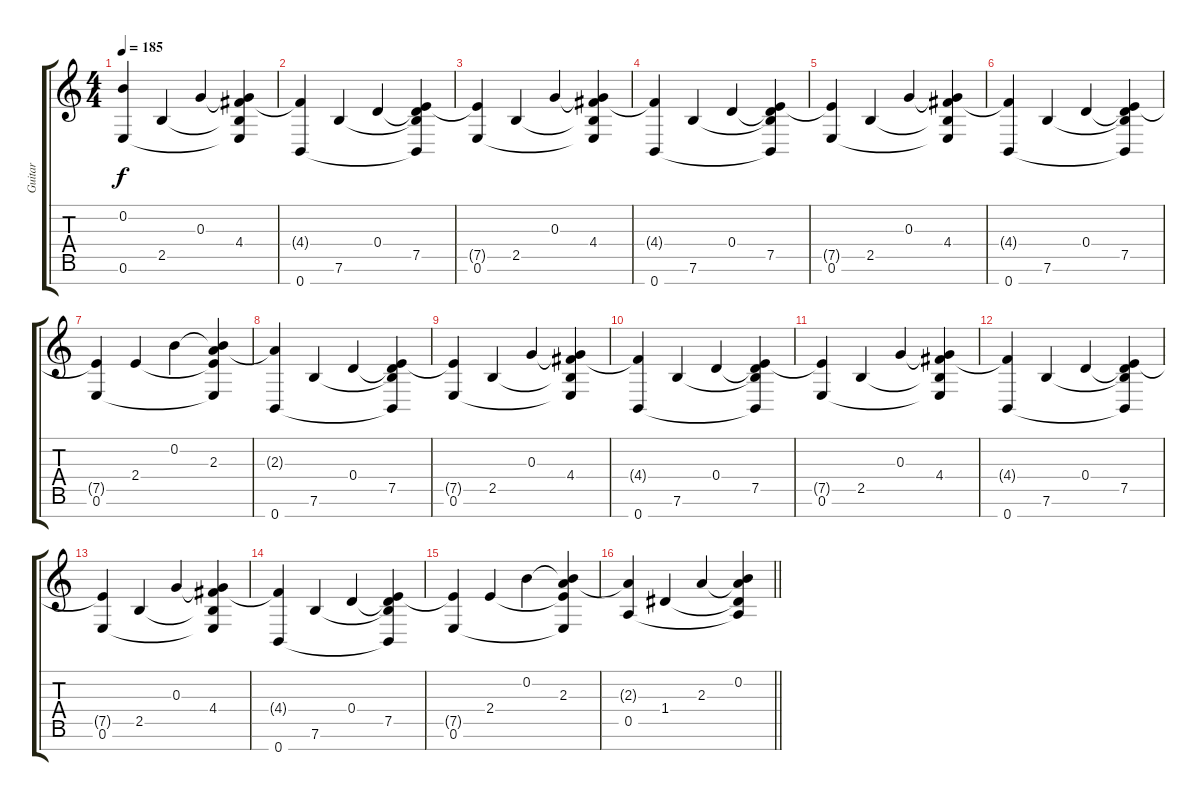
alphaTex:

\track ("Guitar" "Guitar") {instrument distortionguitar}
\staff {score tabs}
\tuning (E4 B3 G3 D3 A2 E2 B1) {hide}
\ts (4 4)
\tempo 185
\clef g2
\ks c
(0.2{t} 0.6).4{dy f} 2.5.4 0.3.4 (0.3{t} 4.4 2.5{t} 0.6{t}).4 |
(4.4{t} 0.7).4 7.6.4 0.4.4 (0.4{t} 7.5 7.6{t} 0.7{t}).4 |
(7.5{t} 0.6).4 2.5.4 0.3.4 (0.3{t} 4.4 2.5{t} 0.6{t}).4 |
(4.4{t} 0.7).4 7.6.4 0.4.4 (0.4{t} 7.5 7.6{t} 0.7{t}).4 |
(7.5{t} 0.6).4 2.5.4 0.3.4 (0.3{t} 4.4 2.5{t} 0.6{t}).4 |
(4.4{t} 0.7).4 7.6.4 0.4.4 (0.4{t} 7.5 7.6{t} 0.7{t}).4 |
(7.5{t} 0.6).4 2.4.4 0.2.4 (0.2{t} 2.3 2.4{t} 0.6{t}).4 |
(2.3{t} 0.7).4 7.6.4 0.4.4 (0.4{t} 7.5 7.6{t} 0.7{t}).4 |
(7.5{t} 0.6).4 2.5.4 0.3.4 (0.3{t} 4.4 2.5{t} 0.6{t}).4 |
(4.4{t} 0.7).4 7.6.4 0.4.4 (0.4{t} 7.5 7.6{t} 0.7{t}).4 |
(7.5{t} 0.6).4 2.5.4 0.3.4 (0.3{t} 4.4 2.5{t} 0.6{t}).4 |
(4.4{t} 0.7).4 7.6.4 0.4.4 (0.4{t} 7.5 7.6{t} 0.7{t}).4 |
(7.5{t} 0.6).4 2.5.4 0.3.4 (0.3{t} 4.4 2.5{t} 0.6{t}).4 |
(4.4{t} 0.7).4 7.6.4 0.4.4 (0.4{t} 7.5 7.6{t} 0.7{t}).4 |
(7.5{t} 0.6).4 2.4.4 0.2.4 (0.2{t} 2.3 2.4{t} 0.6{t}).4 |
\barLineRight lightlight
(2.3{t} 0.5).4 1.4.4 2.3.4 (0.2 2.3{t} 1.4{t} 0.5{t}).4
